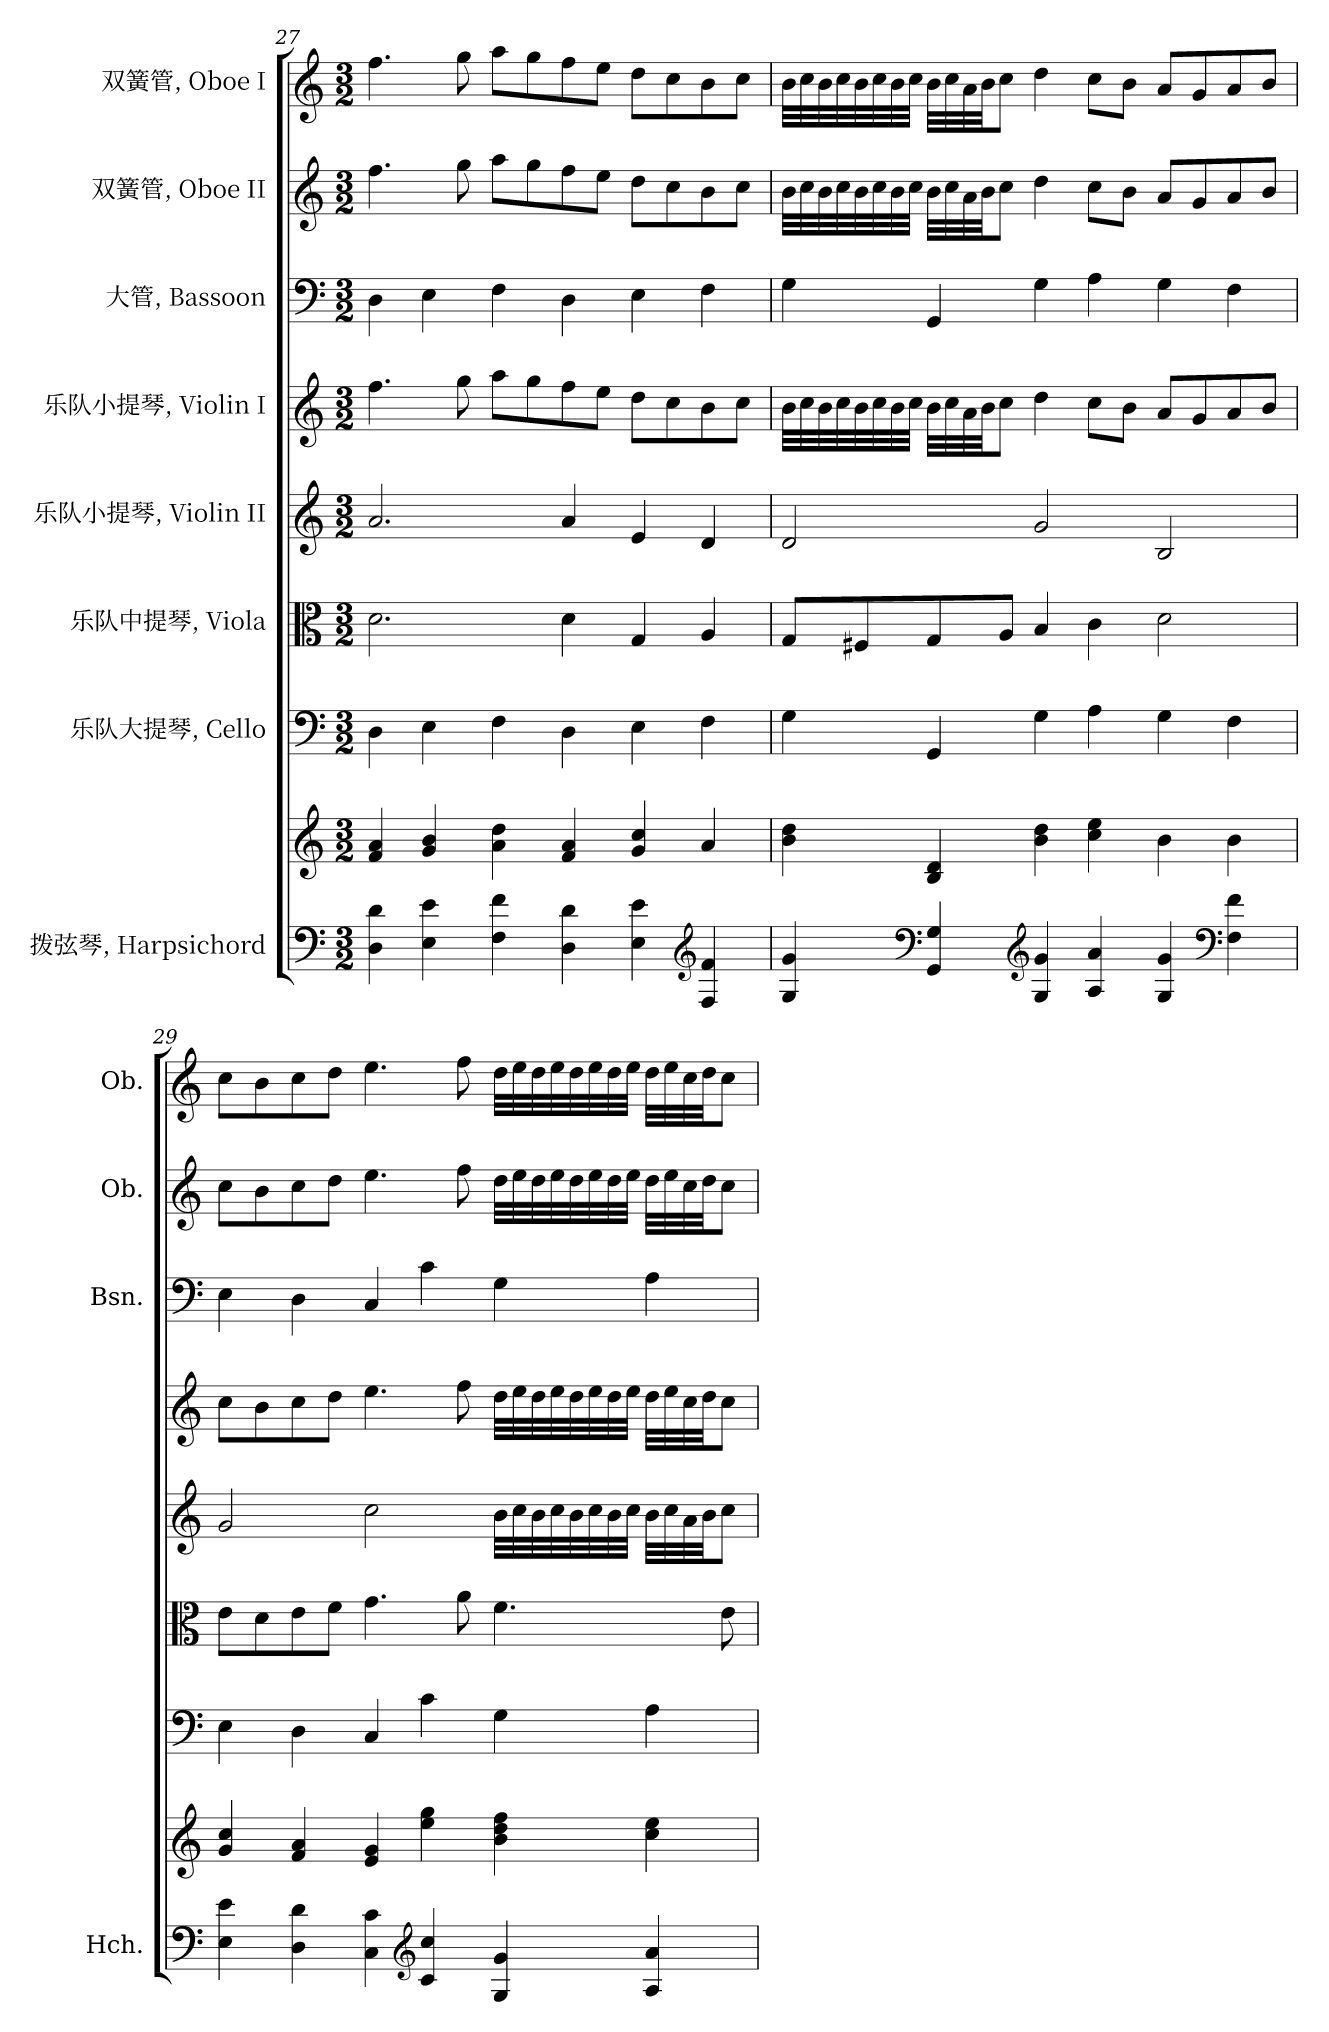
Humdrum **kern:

**kern	**kern	**kern	**kern	**kern	**kern	**kern	**kern	**kern
*part8	*part8	*part7	*part6	*part5	*part4	*part3	*part2	*part1
*staff9	*staff8	*staff7	*staff6	*staff5	*staff4	*staff3	*staff2	*staff1
*I"拨弦琴, Harpsichord	*	*I"乐队大提琴, Cello	*I"乐队中提琴, Viola	*I"乐队小提琴, Violin II	*I"乐队小提琴, Violin I	*I"大管, Bassoon	*I"双簧管, Oboe II	*I"双簧管, Oboe I
*I'Hch.	*	*	*	*	*	*I'Bsn.	*I'Ob.	*I'Ob.
!!LO:PB:g=z
*clefF4	*clefG2	*clefF4	*clefC3	*clefG2	*clefG2	*clefF4	*clefG2	*clefG2
*k[]	*k[]	*k[]	*k[]	*k[]	*k[]	*k[]	*k[]	*k[]
*M3/2	*M3/2	*M3/2	*M3/2	*M3/2	*M3/2	*M3/2	*M3/2	*M3/2
=27	=27	=27	=27	=27	=27	=27	=27	=27
4D\ 4d\	4f/ 4a/	4D\	2.d\	2.a/	4.ff\	4D\	4.ff\	4.ff\
4E\ 4e\	4g/ 4b/	4E\	.	.	.	4E\	.	.
.	.	.	.	.	8gg\	.	8gg\	8gg\
4F\ 4f\	4a\ 4dd\	4F\	.	.	8aa\L	4F\	8aa\L	8aa\L
.	.	.	.	.	8gg\	.	8gg\	8gg\
4D\ 4d\	4f/ 4a/	4D\	4d\	4a/	8ff\	4D\	8ff\	8ff\
.	.	.	.	.	8ee\J	.	8ee\J	8ee\J
4E\ 4e\	4g/ 4cc/	4E\	4G/	4e/	8dd\L	4E\	8dd\L	8dd\L
.	.	.	.	.	8cc\	.	8cc\	8cc\
*clefG2	*	*	*	*	*	*	*	*
4F/ 4f/	4a/	4F\	4A/	4d/	8b\	4F\	8b\	8b\
.	.	.	.	.	8cc\J	.	8cc\J	8cc\J
=28	=28	=28	=28	=28	=28	=28	=28	=28
4G/ 4g/	4b\ 4dd\	4G\	8G/L	2d/	32b\LLL	4G\	32b\LLL	32b\LLL
.	.	.	.	.	32cc\	.	32cc\	32cc\
.	.	.	.	.	32b\	.	32b\	32b\
.	.	.	.	.	32cc\	.	32cc\	32cc\
.	.	.	8F#X/	.	32b\	.	32b\	32b\
.	.	.	.	.	32cc\	.	32cc\	32cc\
.	.	.	.	.	32b\	.	32b\	32b\
.	.	.	.	.	32cc\JJJ	.	32cc\JJJ	32cc\JJJ
*clefF4	*	*	*	*	*	*	*	*
4GG/ 4G/	4B/ 4d/	4GG/	8G/	.	32b\LLL	4GG/	32b\LLL	32b\LLL
.	.	.	.	.	32cc\	.	32cc\	32cc\
.	.	.	.	.	32a\	.	32a\	32a\
.	.	.	.	.	32b\JJ	.	32b\JJ	32b\JJ
.	.	.	8A/J	.	8cc\J	.	8cc\J	8cc\J
*clefG2	*	*	*	*	*	*	*	*
4G/ 4g/	4b\ 4dd\	4G\	4B/	2g/	4dd\	4G\	4dd\	4dd\
4A/ 4a/	4cc\ 4ee\	4A\	4c\	.	8cc\L	4A\	8cc\L	8cc\L
.	.	.	.	.	8b\J	.	8b\J	8b\J
4G/ 4g/	4b\	4G\	2d\	2B/	8a/L	4G\	8a/L	8a/L
.	.	.	.	.	8g/	.	8g/	8g/
*clefF4	*	*	*	*	*	*	*	*
4F\ 4f\	4b\	4F\	.	.	8a/	4F\	8a/	8a/
.	.	.	.	.	8b/J	.	8b/J	8b/J
!!LO:PB:g=z
=29	=29	=29	=29	=29	=29	=29	=29	=29
4E\ 4e\	4g/ 4cc/	4E\	8e\L	2g/	8cc\L	4E\	8cc\L	8cc\L
.	.	.	8d\	.	8b\	.	8b\	8b\
4D\ 4d\	4f/ 4a/	4D\	8e\	.	8cc\	4D\	8cc\	8cc\
.	.	.	8f\J	.	8dd\J	.	8dd\J	8dd\J
4C\ 4c\	4e/ 4g/	4C/	4.g\	2cc\	4.ee\	4C/	4.ee\	4.ee\
*clefG2	*	*	*	*	*	*	*	*
4c/ 4cc/	4ee\ 4gg\	4c\	.	.	.	4c\	.	.
.	.	.	8a\	.	8ff\	.	8ff\	8ff\
4G/ 4g/	4b\ 4dd\ 4ff\	4G\	4.f\	32b\LLL	32dd\LLL	4G\	32dd\LLL	32dd\LLL
.	.	.	.	32cc\	32ee\	.	32ee\	32ee\
.	.	.	.	32b\	32dd\	.	32dd\	32dd\
.	.	.	.	32cc\	32ee\	.	32ee\	32ee\
.	.	.	.	32b\	32dd\	.	32dd\	32dd\
.	.	.	.	32cc\	32ee\	.	32ee\	32ee\
.	.	.	.	32b\	32dd\	.	32dd\	32dd\
.	.	.	.	32cc\JJJ	32ee\JJJ	.	32ee\JJJ	32ee\JJJ
4A/ 4a/	4cc\ 4ee\	4A\	.	32b\LLL	32dd\LLL	4A\	32dd\LLL	32dd\LLL
.	.	.	.	32cc\	32ee\	.	32ee\	32ee\
.	.	.	.	32a\	32cc\	.	32cc\	32cc\
.	.	.	.	32b\JJ	32dd\JJ	.	32dd\JJ	32dd\JJ
.	.	.	8e\	8cc\J	8cc\J	.	8cc\J	8cc\J
=	=	=	=	=	=	=	=	=
*-	*-	*-	*-	*-	*-	*-	*-	*-
